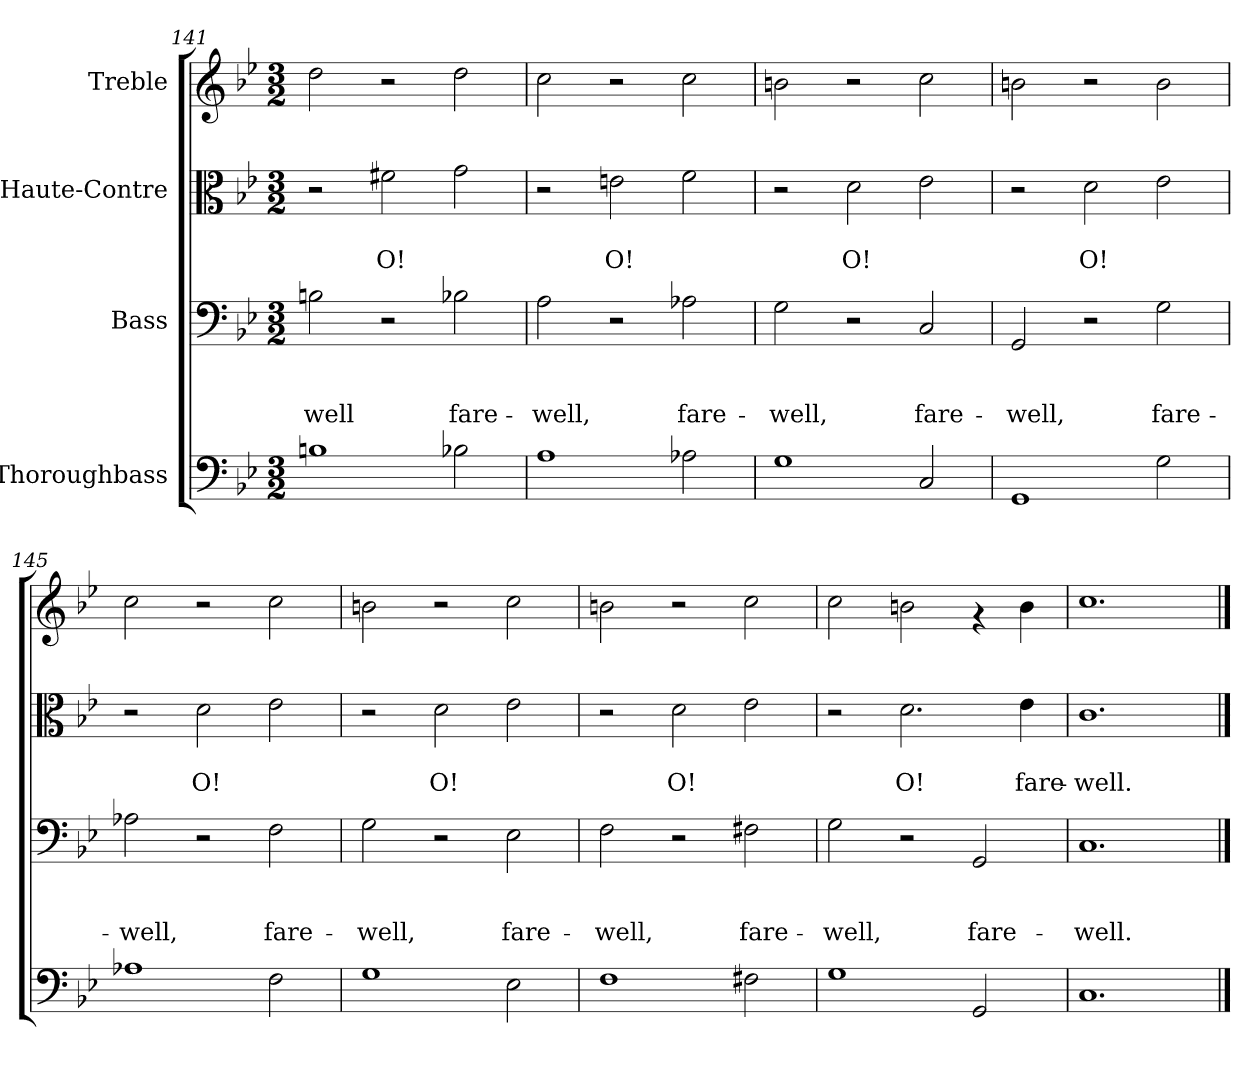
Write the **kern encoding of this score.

**kern	**kern	**text	**text	**text	**kern	**text	**text	**kern
*part4	*part3	*part3	*part3	*part3	*part2	*part2	*part2	*part1
*staff4	*staff3	*staff3	*staff3	*staff3	*staff2	*staff2	*staff2	*staff1
*I"Thoroughbass	*I"Bass	*	*	*	*I"Haute-Contre	*	*	*I"Treble
*clefF4	*clefF4	*	*	*	*clefC3	*	*	*clefG2
*k[b-e-]	*k[b-e-]	*	*	*	*k[b-e-]	*	*	*k[b-e-]
*B-:	*B-:	*	*	*	*B-:	*	*	*B-:
*M3/2	*M3/2	*	*	*	*M3/2	*	*	*M3/2
=141	=141	=141	=141	=141	=141	=141	=141	=141
!	!	!	!	!LO:LY:b	!	!	!	!
1Bn	2Bn\	.	.	-well	2r	.	.	2dd\
!	!	!	!	!	!	!	!LO:LY:b	!
.	2r	.	.	.	2f#X\	.	O!	2r
!	!	!	!	!LO:LY:b	!	!	!	!
2B-X\	2B-X\	.	.	fare-	2g\	.	.	2dd\
=142	=142	=142	=142	=142	=142	=142	=142	=142
!	!	!	!	!LO:LY:b	!	!	!	!
1A	2A\	.	.	-well,	2r	.	.	2cc\
!	!	!	!	!	!	!	!LO:LY:b	!
.	2r	.	.	.	2en\	.	O!	2r
!	!	!	!	!LO:LY:b	!	!	!	!
2A-X\	2A-X\	.	.	fare-	2f\	.	.	2cc\
=143	=143	=143	=143	=143	=143	=143	=143	=143
!	!	!	!	!LO:LY:b	!	!	!	!
1G	2G\	.	.	-well,	2r	.	.	2bn\
!	!	!	!	!	!	!	!LO:LY:b	!
.	2r	.	.	.	2d\	.	O!	2r
!	!	!	!	!LO:LY:b	!	!	!	!
2C/	2C/	.	.	fare-	2e-\	.	.	2cc\
=144	=144	=144	=144	=144	=144	=144	=144	=144
!	!	!	!	!LO:LY:b	!	!	!	!
1GG	2GG/	.	.	-well,	2r	.	.	2bn\
!	!	!	!	!	!	!	!LO:LY:b	!
.	2r	.	.	.	2d\	.	O!	2r
!	!	!	!	!LO:LY:b	!	!	!	!
2G\	2G\	.	.	fare-	2e-\	.	.	2b\
!!LO:LB:g=z
=145	=145	=145	=145	=145	=145	=145	=145	=145
!	!	!	!	!LO:LY:b	!	!	!	!
1A-X	2A-X\	.	.	-well,	2r	.	.	2cc\
!	!	!	!	!	!	!	!LO:LY:b	!
.	2r	.	.	.	2d\	.	O!	2r
!	!	!	!	!LO:LY:b	!	!	!	!
2F\	2F\	.	.	fare-	2e-\	.	.	2cc\
=146	=146	=146	=146	=146	=146	=146	=146	=146
!	!	!	!	!LO:LY:b	!	!	!	!
1G	2G\	.	.	-well,	2r	.	.	2bn\
!	!	!	!	!	!	!	!LO:LY:b	!
.	2r	.	.	.	2d\	.	O!	2r
!	!	!	!	!LO:LY:b	!	!	!	!
2E-\	2E-\	.	.	fare-	2e-\	.	.	2cc\
=147	=147	=147	=147	=147	=147	=147	=147	=147
!	!	!	!	!LO:LY:b	!	!	!	!
1F	2F\	.	.	-well,	2r	.	.	2bn\
!	!	!	!	!	!	!	!LO:LY:b	!
.	2r	.	.	.	2d\	.	O!	2r
!	!	!	!	!LO:LY:b	!	!	!	!
2F#X\	2F#X\	.	.	fare-	2e-\	.	.	2cc\
=148	=148	=148	=148	=148	=148	=148	=148	=148
!	!	!	!	!LO:LY:b	!	!	!	!
1G	2G\	.	.	-well,	2r	.	.	2cc\
!	!	!	!	!	!	!	!LO:LY:b	!
.	2r	.	.	.	2.d\	.	O!	2bn\
!	!	!	!	!LO:LY:b	!	!	!	!
2GG/	2GG/	.	.	fare-	.	.	.	4rf
!	!	!	!	!	!	!	!LO:LY:b	!
.	.	.	.	.	4e-\	.	fare-	4b\
=149	=149	=149	=149	=149	=149	=149	=149	=149
!	!	!	!	!LO:LY:b	!	!	!LO:LY:b	!
1.C	1.C	.	.	-well.	1.c	.	-well.	1.cc
==	==	==	==	==	==	==	==	==
*-	*-	*-	*-	*-	*-	*-	*-	*-
